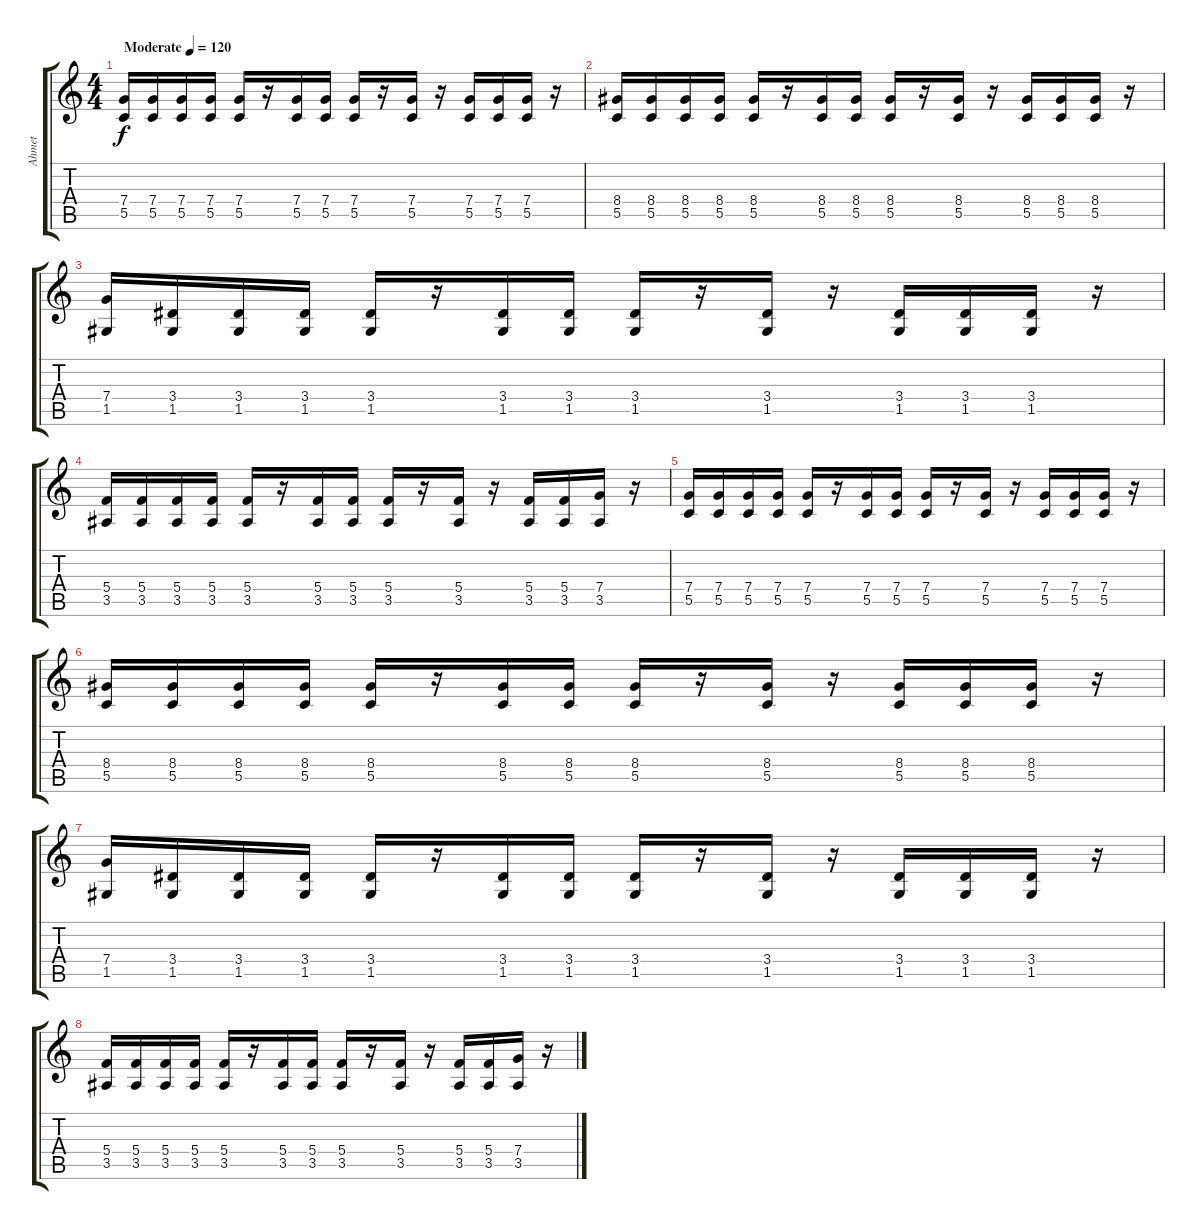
\track ("Ahmet" "Ahmet") {instrument distortionguitar}
\staff {score tabs}
\tuning (D4 A3 F3 C3 G2 D2) {hide}
\ts (4 4)
\section ("" "")
\tempo (120 "Moderate")
\clef g2
\ks c
(7.4 5.5).16{dy f instrument distortionguitar} (7.4 5.5).16 (7.4 5.5).16 (7.4 5.5).16 (7.4 5.5).16 r.16 (7.4 5.5).16 (7.4 5.5).16 (7.4 5.5).16 r.16 (7.4 5.5).16 r.16 (7.4 5.5).16 (7.4 5.5).16 (7.4 5.5).16 r.16 |
(8.4 5.5).16 (8.4 5.5).16 (8.4 5.5).16 (8.4 5.5).16 (8.4 5.5).16 r.16 (8.4 5.5).16 (8.4 5.5).16 (8.4 5.5).16 r.16 (8.4 5.5).16 r.16 (8.4 5.5).16 (8.4 5.5).16 (8.4 5.5).16 r.16 |
(7.4 1.5).16 (3.4 1.5).16 (3.4 1.5).16 (3.4 1.5).16 (3.4 1.5).16 r.16 (3.4 1.5).16 (3.4 1.5).16 (3.4 1.5).16 r.16 (3.4 1.5).16 r.16 (3.4 1.5).16 (3.4 1.5).16 (3.4 1.5).16 r.16 |
(5.4 3.5).16 (5.4 3.5).16 (5.4 3.5).16 (5.4 3.5).16 (5.4 3.5).16 r.16 (5.4 3.5).16 (5.4 3.5).16 (5.4 3.5).16 r.16 (5.4 3.5).16 r.16 (5.4 3.5).16 (5.4 3.5).16 (7.4 3.5).16 r.16 |
(7.4 5.5).16 (7.4 5.5).16 (7.4 5.5).16 (7.4 5.5).16 (7.4 5.5).16 r.16 (7.4 5.5).16 (7.4 5.5).16 (7.4 5.5).16 r.16 (7.4 5.5).16 r.16 (7.4 5.5).16 (7.4 5.5).16 (7.4 5.5).16 r.16 |
(8.4 5.5).16 (8.4 5.5).16 (8.4 5.5).16 (8.4 5.5).16 (8.4 5.5).16 r.16 (8.4 5.5).16 (8.4 5.5).16 (8.4 5.5).16 r.16 (8.4 5.5).16 r.16 (8.4 5.5).16 (8.4 5.5).16 (8.4 5.5).16 r.16 |
(7.4 1.5).16 (3.4 1.5).16 (3.4 1.5).16 (3.4 1.5).16 (3.4 1.5).16 r.16 (3.4 1.5).16 (3.4 1.5).16 (3.4 1.5).16 r.16 (3.4 1.5).16 r.16 (3.4 1.5).16 (3.4 1.5).16 (3.4 1.5).16 r.16 |
(5.4 3.5).16 (5.4 3.5).16 (5.4 3.5).16 (5.4 3.5).16 (5.4 3.5).16 r.16 (5.4 3.5).16 (5.4 3.5).16 (5.4 3.5).16 r.16 (5.4 3.5).16 r.16 (5.4 3.5).16 (5.4 3.5).16 (7.4 3.5).16 r.16
